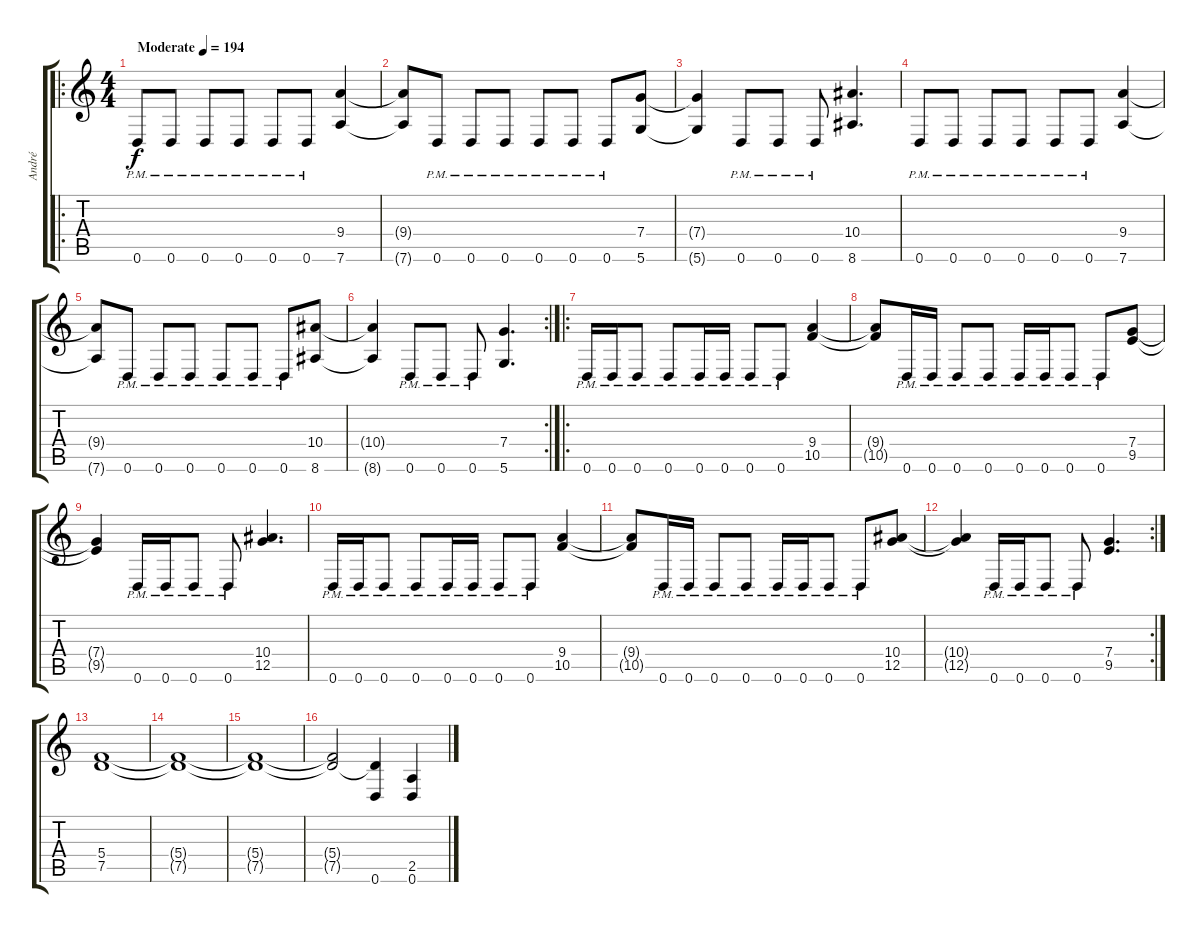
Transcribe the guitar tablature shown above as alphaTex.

\track ("André" "André") {instrument distortionguitar}
\staff {score tabs}
\tuning (D4 A3 F3 C3 G2 D2) {hide}
\ro
\ts (4 4)
\tempo (194 "Moderate")
\clef g2
\ks c
0.6{pm}.8{dy f instrument distortionguitar} 0.6{pm}.8 0.6{pm}.8 0.6{pm}.8 0.6{pm}.8 0.6{pm}.8 (9.4 7.6).4 |
(9.4{t} 7.6{t}).8 0.6{pm}.8 0.6{pm}.8 0.6{pm}.8 0.6{pm}.8 0.6{pm}.8 0.6{pm}.8 (7.4 5.6).8 |
(7.4{t} 5.6{t}).4 0.6{pm}.8 0.6{pm}.8 0.6{pm}.8 (10.4 8.6).4{d} |
0.6{pm}.8 0.6{pm}.8 0.6{pm}.8 0.6{pm}.8 0.6{pm}.8 0.6{pm}.8 (9.4 7.6).4 |
(9.4{t} 7.6{t}).8 0.6{pm}.8 0.6{pm}.8 0.6{pm}.8 0.6{pm}.8 0.6{pm}.8 0.6{pm}.8 (10.4 8.6).8 |
\rc 2
(10.4{t} 8.6{t}).4 0.6{pm}.8 0.6{pm}.8 0.6{pm}.8 (7.4 5.6).4{d} |
\ro
0.6{pm}.16 0.6{pm}.16 0.6{pm}.8 0.6{pm}.8 0.6{pm}.16 0.6{pm}.16 0.6{pm}.8 0.6{pm}.8 (9.4 10.5).4 |
(9.4{t} 10.5{t}).8 0.6{pm}.16 0.6{pm}.16 0.6{pm}.8 0.6{pm}.8 0.6{pm}.16 0.6{pm}.16 0.6{pm}.8 0.6{pm}.8 (7.4 9.5).8 |
(7.4{t} 9.5{t}).4 0.6{pm}.16 0.6{pm}.16 0.6{pm}.8 0.6{pm}.8 (10.4 12.5).4{d} |
0.6{pm}.16 0.6{pm}.16 0.6{pm}.8 0.6{pm}.8 0.6{pm}.16 0.6{pm}.16 0.6{pm}.8 0.6{pm}.8 (9.4 10.5).4 |
(9.4{t} 10.5{t}).8 0.6{pm}.16 0.6{pm}.16 0.6{pm}.8 0.6{pm}.8 0.6{pm}.16 0.6{pm}.16 0.6{pm}.8 0.6{pm}.8 (10.4 12.5).8 |
\rc 2
(10.4{t} 12.5{t}).4 0.6{pm}.16 0.6{pm}.16 0.6{pm}.8 0.6{pm}.8 (7.4 9.5).4{d} |
(5.4 7.5).1 |
(5.4{t} 7.5{t}).1 |
(5.4{t} 7.5{t}).1 |
(5.4{t} 7.5{t}).2 (7.5{t} 0.6).4 (2.5 0.6).4
